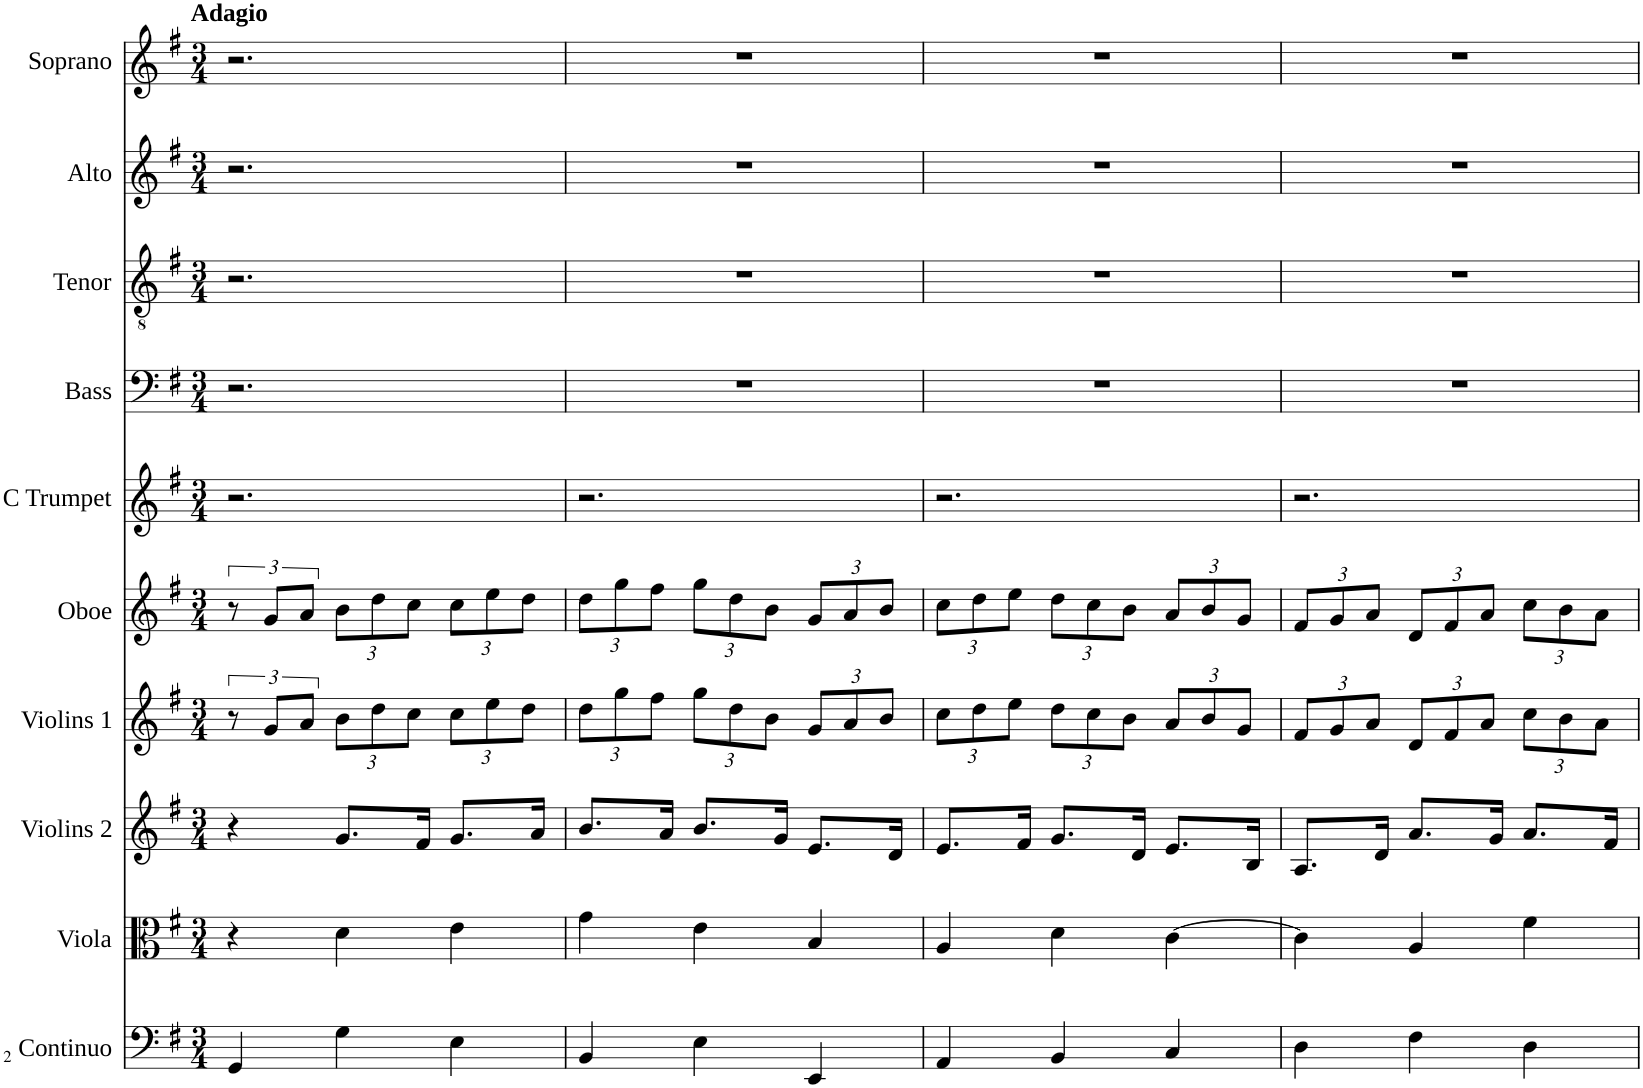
**kern	**kern	**kern	**kern	**kern	**kern	**kern	**kern	**kern	**kern
*part10	*part9	*part8	*part7	*part6	*part5	*part4	*part3	*part2	*part1
*staff10	*staff9	*staff8	*staff7	*staff6	*staff5	*staff4	*staff3	*staff2	*staff1
*I"Continuo	*I"Viola	*I"Violins 2	*I"Violins 1	*I"Oboe	*I"C Trumpet	*I"Bass	*I"Tenor	*I"Alto	*I"Soprano
*I'C.	*I'Vla.	*I'Vlns. 2	*I'Vlns. 1	*I'Ob.	*I'C Tpt.	*I'B.	*I'T.	*I'A.	*I'S.
*clefF4	*clefC3	*clefG2	*clefG2	*clefG2	*clefG2	*clefF4	*clefGv2	*clefG2	*clefG2
*k[f#]	*k[f#]	*k[f#]	*k[f#]	*k[f#]	*k[f#]	*k[f#]	*k[f#]	*k[f#]	*k[f#]
*M3/4	*M3/4	*M3/4	*M3/4	*M3/4	*M3/4	*M3/4	*M3/4	*M3/4	*M3/4
=2	=2	=2	=2	=2	=2	=2	=2	=2	=2
!	!	!	!	!	!	!	!	!	!LO:TX:a:B:t=Adagio
4GG/	4r	4r	12r	12r	2.r	2.r	2.r	2.r	2.r
.	.	.	12g/L	12g/L	.	.	.	.	.
.	.	.	12a/J	12a/J	.	.	.	.	.
*	*	*	*Xbrackettup	*Xbrackettup	*	*	*	*	*
4G\	4d\	8.g/L	12b\L	12b\L	.	.	.	.	.
.	.	.	12dd\	12dd\	.	.	.	.	.
.	.	.	12cc\J	12cc\J	.	.	.	.	.
.	.	16f#/Jk	.	.	.	.	.	.	.
4E\	4e\	8.g/L	12cc\L	12cc\L	.	.	.	.	.
.	.	.	12ee\	12ee\	.	.	.	.	.
.	.	.	12dd\J	12dd\J	.	.	.	.	.
.	.	16a/Jk	.	.	.	.	.	.	.
=3	=3	=3	=3	=3	=3	=3	=3	=3	=3
4BB/	4g\	8.b/L	12dd\L	12dd\L	2.r	2.r	2.r	2.r	2.r
.	.	.	12gg\	12gg\	.	.	.	.	.
.	.	.	12ff#\J	12ff#\J	.	.	.	.	.
.	.	16a/Jk	.	.	.	.	.	.	.
4E\	4e\	8.b/L	12gg\L	12gg\L	.	.	.	.	.
.	.	.	12dd\	12dd\	.	.	.	.	.
.	.	.	12b\J	12b\J	.	.	.	.	.
.	.	16g/Jk	.	.	.	.	.	.	.
4EE/	4B/	8.e/L	12g/L	12g/L	.	.	.	.	.
.	.	.	12a/	12a/	.	.	.	.	.
.	.	.	12b/J	12b/J	.	.	.	.	.
.	.	16d/Jk	.	.	.	.	.	.	.
=4	=4	=4	=4	=4	=4	=4	=4	=4	=4
4AA/	4A/	8.e/L	12cc\L	12cc\L	2.r	2.r	2.r	2.r	2.r
.	.	.	12dd\	12dd\	.	.	.	.	.
.	.	.	12ee\J	12ee\J	.	.	.	.	.
.	.	16f#/Jk	.	.	.	.	.	.	.
4BB/	4d\	8.g/L	12dd\L	12dd\L	.	.	.	.	.
.	.	.	12cc\	12cc\	.	.	.	.	.
.	.	.	12b\J	12b\J	.	.	.	.	.
.	.	16d/Jk	.	.	.	.	.	.	.
4C/	[4c\	8.e/L	12a/L	12a/L	.	.	.	.	.
.	.	.	12b/	12b/	.	.	.	.	.
.	.	.	12g/J	12g/J	.	.	.	.	.
.	.	16B/Jk	.	.	.	.	.	.	.
=5	=5	=5	=5	=5	=5	=5	=5	=5	=5
4D\	4c\]	8.A/L	12f#/L	12f#/L	2.r	2.r	2.r	2.r	2.r
.	.	.	12g/	12g/	.	.	.	.	.
.	.	.	12a/J	12a/J	.	.	.	.	.
.	.	16d/Jk	.	.	.	.	.	.	.
4F#\	4A/	8.a/L	12d/L	12d/L	.	.	.	.	.
.	.	.	12f#/	12f#/	.	.	.	.	.
.	.	.	12a/J	12a/J	.	.	.	.	.
.	.	16g/Jk	.	.	.	.	.	.	.
4D\	4f#\	8.a/L	12cc\L	12cc\L	.	.	.	.	.
.	.	.	12b\	12b\	.	.	.	.	.
.	.	.	12a\J	12a\J	.	.	.	.	.
.	.	16f#/Jk	.	.	.	.	.	.	.
=	=	=	=	=	=	=	=	=	=
*-	*-	*-	*-	*-	*-	*-	*-	*-	*-
